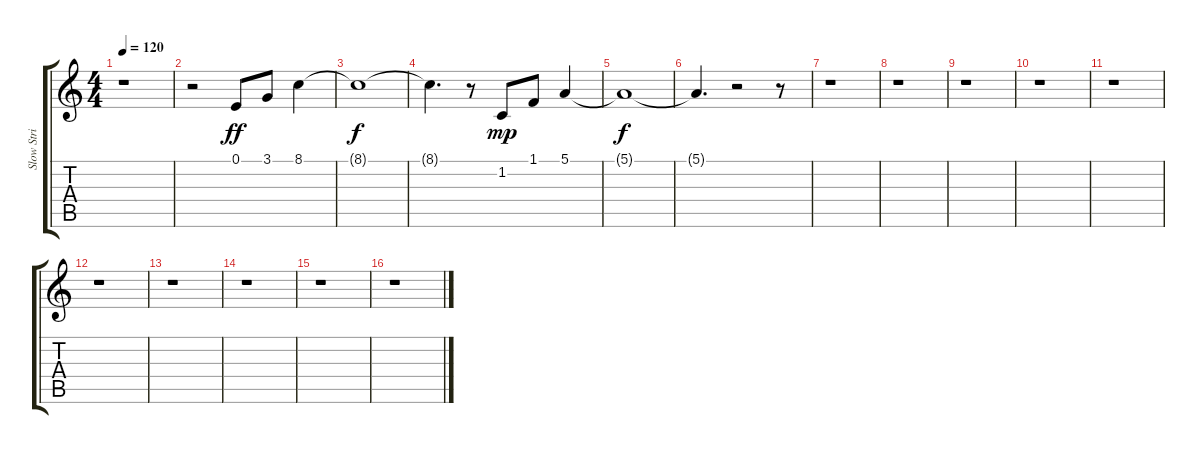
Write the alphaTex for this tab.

\track ("Slow Stri           " "Slow Stri ") {instrument synthstrings1}
\staff {score tabs}
\tuning (E4 B3 G3 D3 A2 E2) {hide}
\ts (4 4)
\tempo 120
\clef g2
\ks c
r.1{dy f} |
r.2 0.1.8{dy ff} 3.1.8 8.1.4 |
8.1{t}.1{dy f} |
8.1{t}.4{d} r.8 1.2.8{dy mp} 1.1.8 5.1.4 |
5.1{t}.1{dy f} |
5.1{t}.4{d} r.2 r.8 |
r.1 |
r.1 |
r.1 |
r.1 |
r.1 |
r.1 |
r.1 |
r.1 |
r.1 |
r.1
